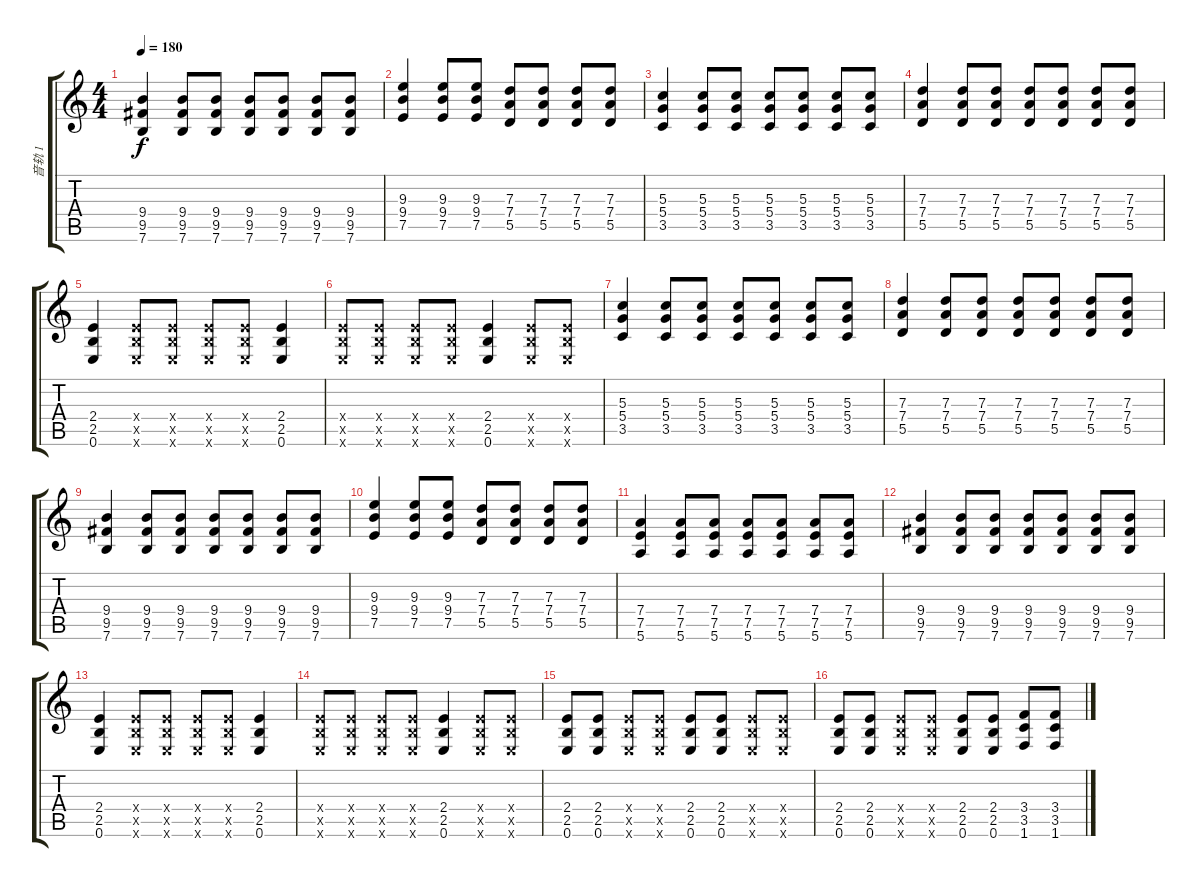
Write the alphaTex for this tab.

\track ("音轨 1" "音轨 1") {instrument overdrivenguitar}
\staff {score tabs}
\tuning (E4 B3 G3 D3 A2 E2) {hide}
\ts (4 4)
\tempo 180
\clef g2
\ks c
(9.4 9.5 7.6).4{dy f} (9.4 9.5 7.6).8 (9.4 9.5 7.6).8 (9.4 9.5 7.6).8 (9.4 9.5 7.6).8 (9.4 9.5 7.6).8 (9.4 9.5 7.6).8 |
(9.3 9.4 7.5).4 (9.3 9.4 7.5).8 (9.3 9.4 7.5).8 (7.3 7.4 5.5).8 (7.3 7.4 5.5).8 (7.3 7.4 5.5).8 (7.3 7.4 5.5).8 |
(5.3 5.4 3.5).4 (5.3 5.4 3.5).8 (5.3 5.4 3.5).8 (5.3 5.4 3.5).8 (5.3 5.4 3.5).8 (5.3 5.4 3.5).8 (5.3 5.4 3.5).8 |
(7.3 7.4 5.5).4 (7.3 7.4 5.5).8 (7.3 7.4 5.5).8 (7.3 7.4 5.5).8 (7.3 7.4 5.5).8 (7.3 7.4 5.5).8 (7.3 7.4 5.5).8 |
(2.4 2.5 0.6).4 (2.4{x} 2.5{x} 0.6{x}).8 (2.4{x} 2.5{x} 0.6{x}).8 (2.4{x} 2.5{x} 0.6{x}).8 (2.4{x} 2.5{x} 0.6{x}).8 (2.4 2.5 0.6).4 |
(2.4{x} 2.5{x} 0.6{x}).8 (2.4{x} 2.5{x} 0.6{x}).8 (2.4{x} 2.5{x} 0.6{x}).8 (2.4{x} 2.5{x} 0.6{x}).8 (2.4 2.5 0.6).4 (2.4{x} 2.5{x} 0.6{x}).8 (2.4{x} 2.5{x} 0.6{x}).8 |
(5.3 5.4 3.5).4 (5.3 5.4 3.5).8 (5.3 5.4 3.5).8 (5.3 5.4 3.5).8 (5.3 5.4 3.5).8 (5.3 5.4 3.5).8 (5.3 5.4 3.5).8 |
(7.3 7.4 5.5).4 (7.3 7.4 5.5).8 (7.3 7.4 5.5).8 (7.3 7.4 5.5).8 (7.3 7.4 5.5).8 (7.3 7.4 5.5).8 (7.3 7.4 5.5).8 |
(9.4 9.5 7.6).4 (9.4 9.5 7.6).8 (9.4 9.5 7.6).8 (9.4 9.5 7.6).8 (9.4 9.5 7.6).8 (9.4 9.5 7.6).8 (9.4 9.5 7.6).8 |
(9.3 9.4 7.5).4 (9.3 9.4 7.5).8 (9.3 9.4 7.5).8 (7.3 7.4 5.5).8 (7.3 7.4 5.5).8 (7.3 7.4 5.5).8 (7.3 7.4 5.5).8 |
(7.4 7.5 5.6).4 (7.4 7.5 5.6).8 (7.4 7.5 5.6).8 (7.4 7.5 5.6).8 (7.4 7.5 5.6).8 (7.4 7.5 5.6).8 (7.4 7.5 5.6).8 |
(9.4 9.5 7.6).4 (9.4 9.5 7.6).8 (9.4 9.5 7.6).8 (9.4 9.5 7.6).8 (9.4 9.5 7.6).8 (9.4 9.5 7.6).8 (9.4 9.5 7.6).8 |
(2.4 2.5 0.6).4 (2.4{x} 2.5{x} 0.6{x}).8 (2.4{x} 2.5{x} 0.6{x}).8 (2.4{x} 2.5{x} 0.6{x}).8 (2.4{x} 2.5{x} 0.6{x}).8 (2.4 2.5 0.6).4 |
(2.4{x} 2.5{x} 0.6{x}).8 (2.4{x} 2.5{x} 0.6{x}).8 (2.4{x} 2.5{x} 0.6{x}).8 (2.4{x} 2.5{x} 0.6{x}).8 (2.4 2.5 0.6).4 (2.4{x} 2.5{x} 0.6{x}).8 (2.4{x} 2.5{x} 0.6{x}).8 |
(2.4 2.5 0.6).8 (2.4 2.5 0.6).8 (2.4{x} 2.5{x} 0.6{x}).8 (2.4{x} 2.5{x} 0.6{x}).8 (2.4 2.5 0.6).8 (2.4 2.5 0.6).8 (2.4{x} 2.5{x} 0.6{x}).8 (2.4{x} 2.5{x} 0.6{x}).8 |
(2.4 2.5 0.6).8 (2.4 2.5 0.6).8 (2.4{x} 2.5{x} 0.6{x}).8 (2.4{x} 2.5{x} 0.6{x}).8 (2.4 2.5 0.6).8 (2.4 2.5 0.6).8 (3.4 3.5 1.6).8 (3.4 3.5 1.6).8
